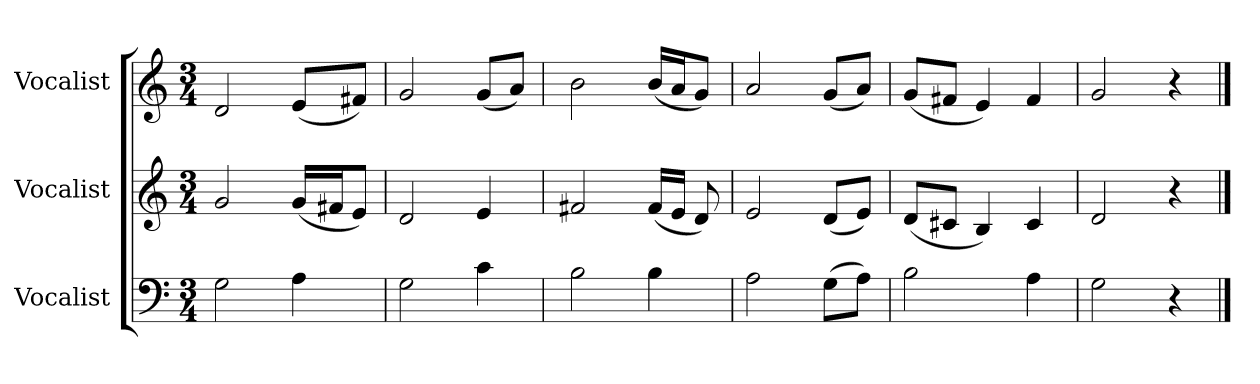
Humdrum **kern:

**kern	**kern	**kern
*part3	*part2	*part1
*staff3	*staff2	*staff1
*I"Vocalist	*I"Vocalist	*I"Vocalist
*clefF4	*clefG2	*clefG2
*k[]	*k[]	*k[]
*M3/4	*M3/4	*M3/4
*MM80	*MM80	*MM80
=1	=1	=1
2G\	2g/	2d/
4A\	(16g/LL	(8e/L
.	16f#X/J	.
.	8e/J)	8f#X/J)
=2	=2	=2
2G\	2d/	2g/
4c\	4e/	(8g/L
.	.	8a/J)
=3	=3	=3
2B\	2f#X/	2b\
4B\	(16f#/LL	(16b/LL
.	16e/JJ	16a/J
.	8d/)	8g/J)
=4	=4	=4
2A\	2e/	2a/
(8G\L	(8d/L	(8g/L
8A\J)	8e/J)	8a/J)
=5	=5	=5
2B\	(8d/L	(8g/L
.	8c#X/J	8f#X/J
.	4B/)	4e/)
4A\	4c#/	4f#/
=6	=6	=6
2G\	2d/	2g/
4r	4r	4r
==	==	==
*-	*-	*-
